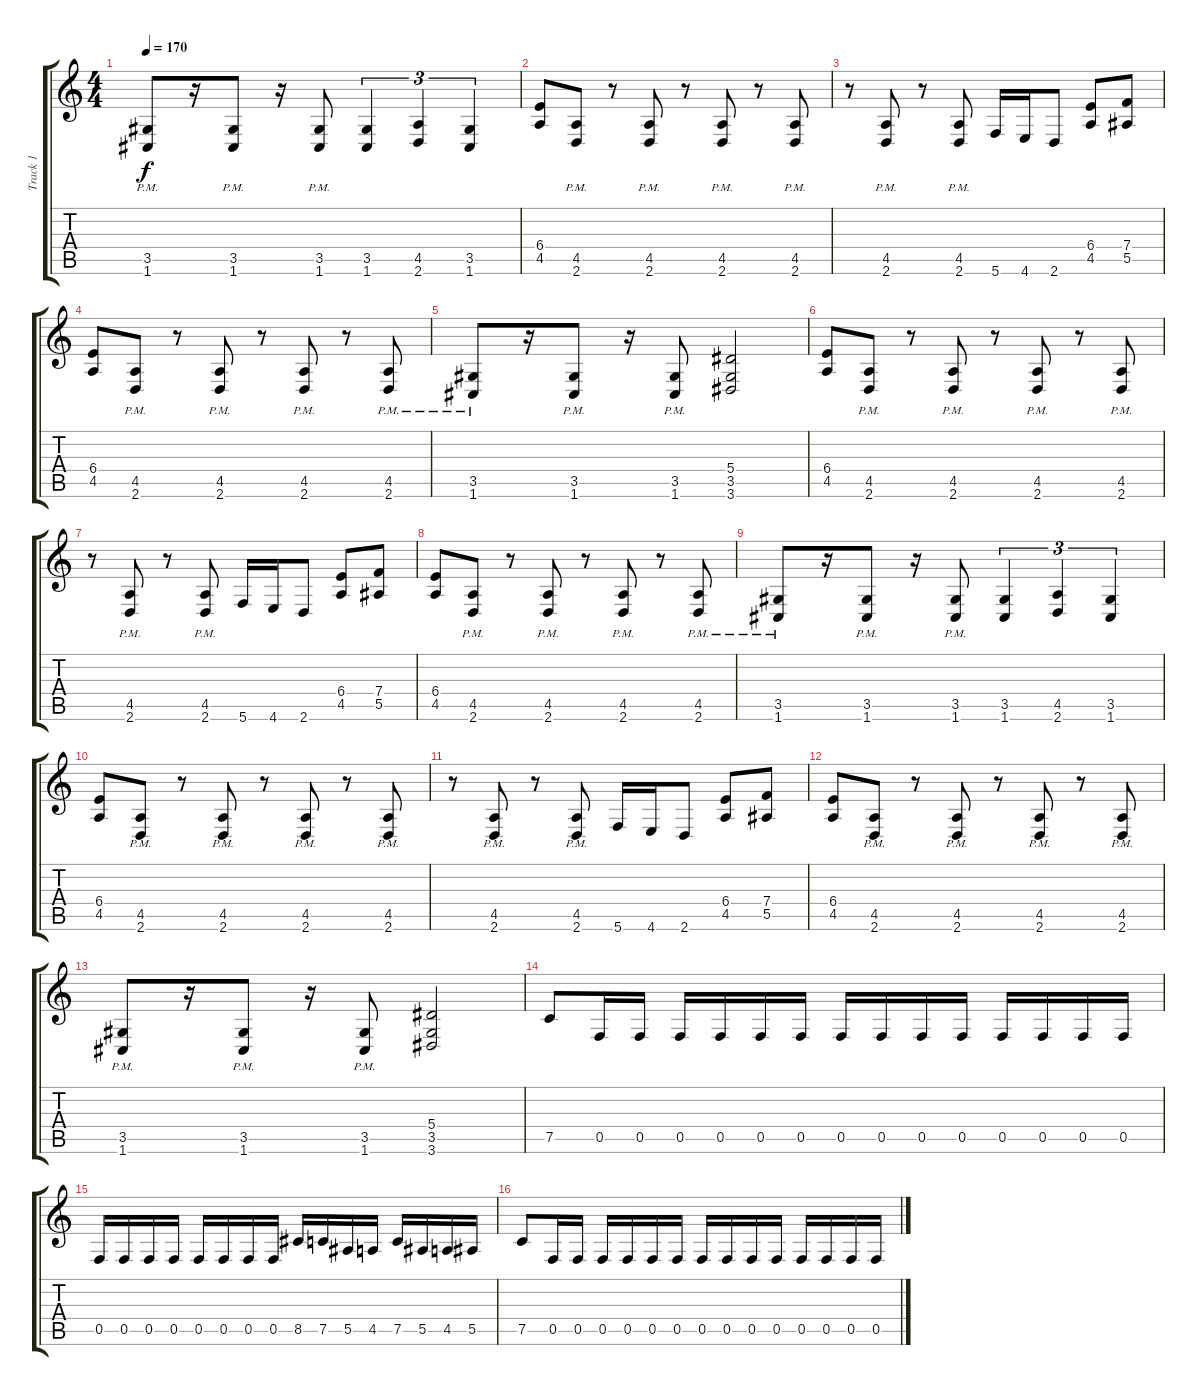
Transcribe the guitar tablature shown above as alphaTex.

\track ("Track 1" "Track 1") {instrument distortionguitar}
\staff {score tabs}
\tuning (C4 G3 Eb3 Bb2 F2 C2) {hide}
\ts (4 4)
\tempo 170
\clef g2
\ks c
(3.5{pm} 1.6{pm}).8{dy f} r.16 (3.5{pm} 1.6{pm}).8 r.16 (3.5{pm} 1.6{pm}).8 (3.5 1.6).4{tu (3 2)} (4.5 2.6).4{tu (3 2)} (3.5 1.6).4{tu (3 2)} |
(6.4 4.5).8 (4.5{pm} 2.6{pm}).8 r.8 (4.5{pm} 2.6{pm}).8 r.8 (4.5{pm} 2.6{pm}).8 r.8 (4.5{pm} 2.6{pm}).8 |
r.8 (4.5{pm} 2.6{pm}).8 r.8 (4.5{pm} 2.6{pm}).8 5.6.16 4.6.16 2.6.8 (6.4 4.5).8 (7.4 5.5).8 |
(6.4 4.5).8 (4.5{pm} 2.6{pm}).8 r.8 (4.5{pm} 2.6{pm}).8 r.8 (4.5{pm} 2.6{pm}).8 r.8 (4.5{pm} 2.6{pm}).8 |
(3.5{pm} 1.6{pm}).8 r.16 (3.5{pm} 1.6{pm}).8 r.16 (3.5{pm} 1.6{pm}).8 (5.4 3.5 3.6).2 |
(6.4 4.5).8 (4.5{pm} 2.6{pm}).8 r.8 (4.5{pm} 2.6{pm}).8 r.8 (4.5{pm} 2.6{pm}).8 r.8 (4.5{pm} 2.6{pm}).8 |
r.8 (4.5{pm} 2.6{pm}).8 r.8 (4.5{pm} 2.6{pm}).8 5.6.16 4.6.16 2.6.8 (6.4 4.5).8 (7.4 5.5).8 |
(6.4 4.5).8 (4.5{pm} 2.6{pm}).8 r.8 (4.5{pm} 2.6{pm}).8 r.8 (4.5{pm} 2.6{pm}).8 r.8 (4.5{pm} 2.6{pm}).8 |
(3.5{pm} 1.6{pm}).8 r.16 (3.5{pm} 1.6{pm}).8 r.16 (3.5{pm} 1.6{pm}).8 (3.5 1.6).4{tu (3 2)} (4.5 2.6).4{tu (3 2)} (3.5 1.6).4{tu (3 2)} |
(6.4 4.5).8 (4.5{pm} 2.6{pm}).8 r.8 (4.5{pm} 2.6{pm}).8 r.8 (4.5{pm} 2.6{pm}).8 r.8 (4.5{pm} 2.6{pm}).8 |
r.8 (4.5{pm} 2.6{pm}).8 r.8 (4.5{pm} 2.6{pm}).8 5.6.16 4.6.16 2.6.8 (6.4 4.5).8 (7.4 5.5).8 |
(6.4 4.5).8 (4.5{pm} 2.6{pm}).8 r.8 (4.5{pm} 2.6{pm}).8 r.8 (4.5{pm} 2.6{pm}).8 r.8 (4.5{pm} 2.6{pm}).8 |
(3.5{pm} 1.6{pm}).8 r.16 (3.5{pm} 1.6{pm}).8 r.16 (3.5{pm} 1.6{pm}).8 (5.4 3.5 3.6).2 |
7.5.8 0.5.16 0.5.16 0.5.16 0.5.16 0.5.16 0.5.16 0.5.16 0.5.16 0.5.16 0.5.16 0.5.16 0.5.16 0.5.16 0.5.16 |
0.5.16 0.5.16 0.5.16 0.5.16 0.5.16 0.5.16 0.5.16 0.5.16 8.5.16 7.5.16 5.5.16 4.5.16 7.5.16 5.5.16 4.5.16 5.5.16 |
7.5.8 0.5.16 0.5.16 0.5.16 0.5.16 0.5.16 0.5.16 0.5.16 0.5.16 0.5.16 0.5.16 0.5.16 0.5.16 0.5.16 0.5.16
